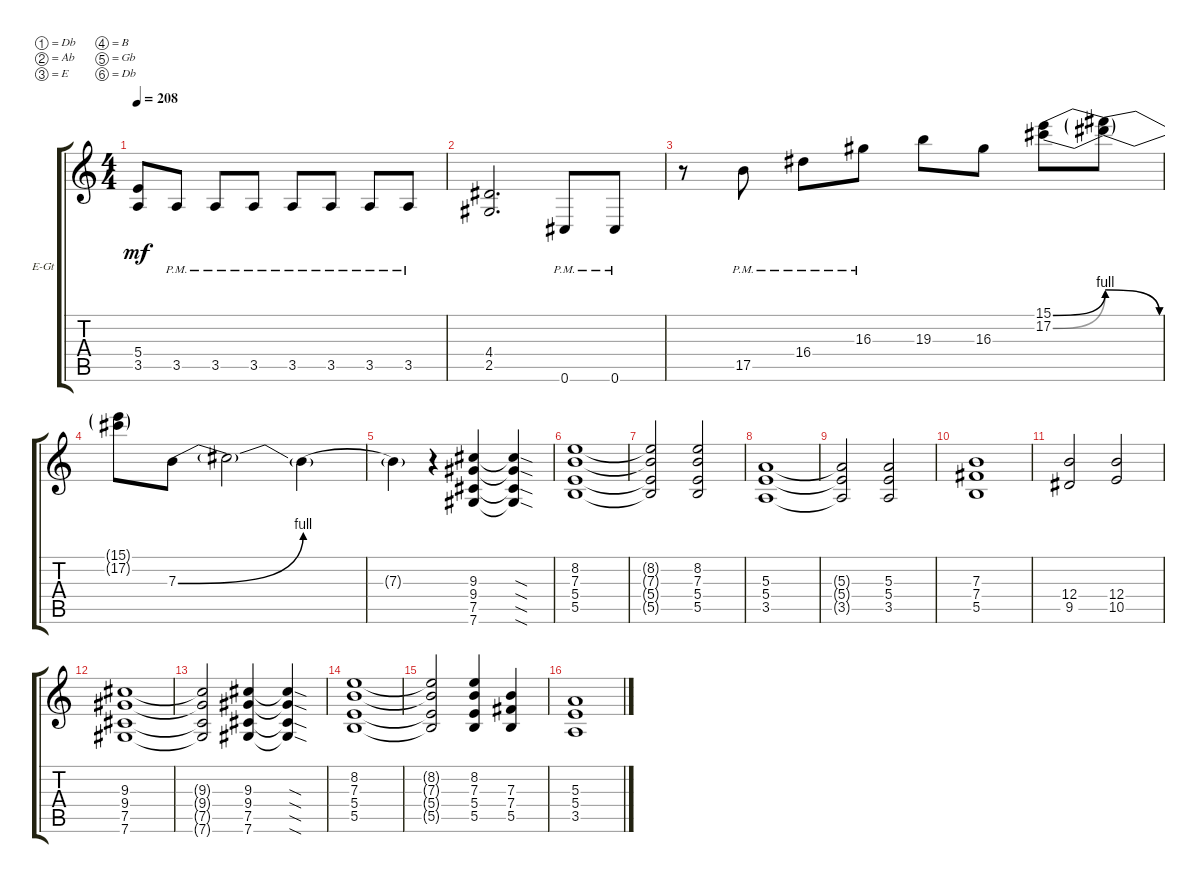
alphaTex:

\defaultSystemsLayout 4
\bracketExtendMode groupsimilarinstruments
\firstSystemTrackNameOrientation horizontal
\otherSystemsTrackNameOrientation horizontal
\track ("Mike" "E-Gt") {instrument distortionguitar}
\staff {score tabs}
\tuning (Db4 Ab3 E3 B2 Gb2 Db2)
\ts (4 4)
\tempo 208
\clef g2
\ks c
(3.5{t} 5.4{t}).8{dy mf} 3.5{pm}.8 3.5{pm}.8 3.5{pm}.8 3.5{pm}.8 3.5{pm}.8 3.5{pm}.8 3.5{pm}.8 |
(2.5 4.4).2{d} 0.6{pm}.8 0.6{pm}.8 |
r.8 17.5{pm}.8 16.4{pm}.8 16.3{pm}.8 19.3.8 16.3.8 (17.2{be (bend 0 0 15 4)} 15.1{be (bend 0 0 15 4)}).8 (15.1{be (release 0 4 10.799999999999999 0) t} 17.2{be (release 0 4 15 0) t}).8 |
(17.2{t} 15.1{t}).8 7.3{be (bend 0 0 31.2 4)}.8 7.3{t}.2 7.3{be (hold 0 0 60 0) t}.4 |
7.3{be (hold 0 0 60 0) t}.4 r.4 (7.6 7.5 9.4 9.3).4 (7.6{sod t} 7.5{sod t} 9.4{sod t} 9.3{sod t}).4 |
(5.5 5.4 7.3 8.2).1 |
(5.5{t} 5.4{t} 7.3{t} 8.2{t}).2 (5.5 5.4 7.3 8.2).2 |
(3.5 5.4 5.3).1 |
(3.5{t} 5.4{t} 5.3{t}).2 (3.5 5.4 5.3).2 |
(5.5 7.4 7.3).1 |
(9.5 12.4).2 (10.5 12.4).2 |
(7.6 7.5 9.4 9.3).1 |
(7.6{t} 7.5{t} 9.4{t} 9.3{t}).2 (7.6 7.5 9.4 9.3).4 (7.6{sod t} 7.5{sod t} 9.4{sod t} 9.3{sod t}).4 |
(5.5 5.4 7.3 8.2).1 |
(5.5{t} 5.4{t} 7.3{t} 8.2{t}).2 (5.5 5.4 7.3 8.2).4 (5.5 7.4 7.3).4 |
(3.5 5.4 5.3).1
